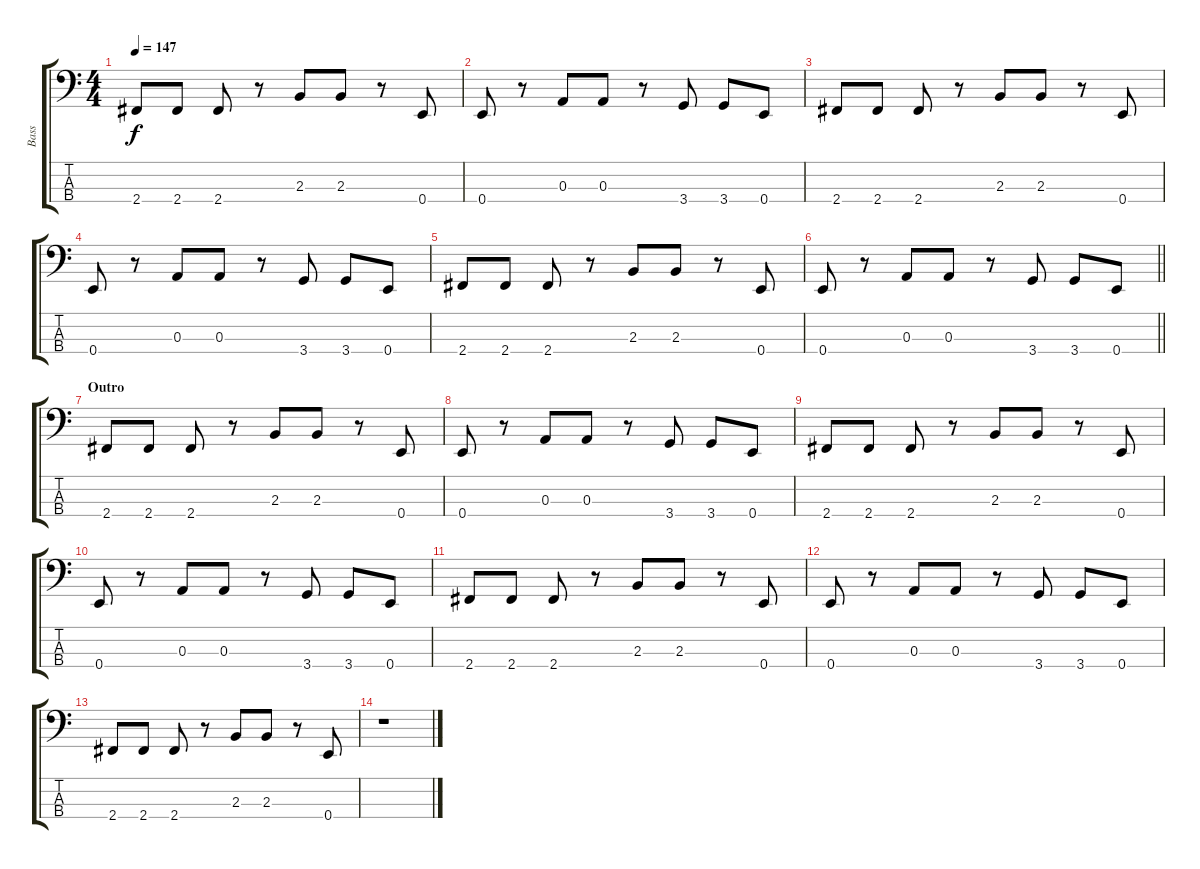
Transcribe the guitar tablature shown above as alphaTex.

\track ("Bass" "Bass") {instrument electricbassfinger}
\staff {score tabs}
\tuning (G2 D2 A1 E1) {hide}
\ts (4 4)
\tempo 147
\clef f4
\ks c
2.4.8{dy f} 2.4.8 2.4.8 r.8 2.3.8 2.3.8 r.8 0.4.8 |
0.4.8 r.8 0.3.8 0.3.8 r.8 3.4.8 3.4.8 0.4.8 |
2.4.8 2.4.8 2.4.8 r.8 2.3.8 2.3.8 r.8 0.4.8 |
0.4.8 r.8 0.3.8 0.3.8 r.8 3.4.8 3.4.8 0.4.8 |
2.4.8 2.4.8 2.4.8 r.8 2.3.8 2.3.8 r.8 0.4.8 |
\barLineRight lightlight
0.4.8 r.8 0.3.8 0.3.8 r.8 3.4.8 3.4.8 0.4.8 |
\section ("" "Outro")
2.4.8 2.4.8 2.4.8 r.8 2.3.8 2.3.8 r.8 0.4.8 |
0.4.8 r.8 0.3.8 0.3.8 r.8 3.4.8 3.4.8 0.4.8 |
2.4.8 2.4.8 2.4.8 r.8 2.3.8 2.3.8 r.8 0.4.8 |
0.4.8 r.8 0.3.8 0.3.8 r.8 3.4.8 3.4.8 0.4.8 |
2.4.8 2.4.8 2.4.8 r.8 2.3.8 2.3.8 r.8 0.4.8 |
0.4.8 r.8 0.3.8 0.3.8 r.8 3.4.8 3.4.8 0.4.8 |
2.4.8 2.4.8 2.4.8 r.8 2.3.8 2.3.8 r.8 0.4.8 |
r.1
